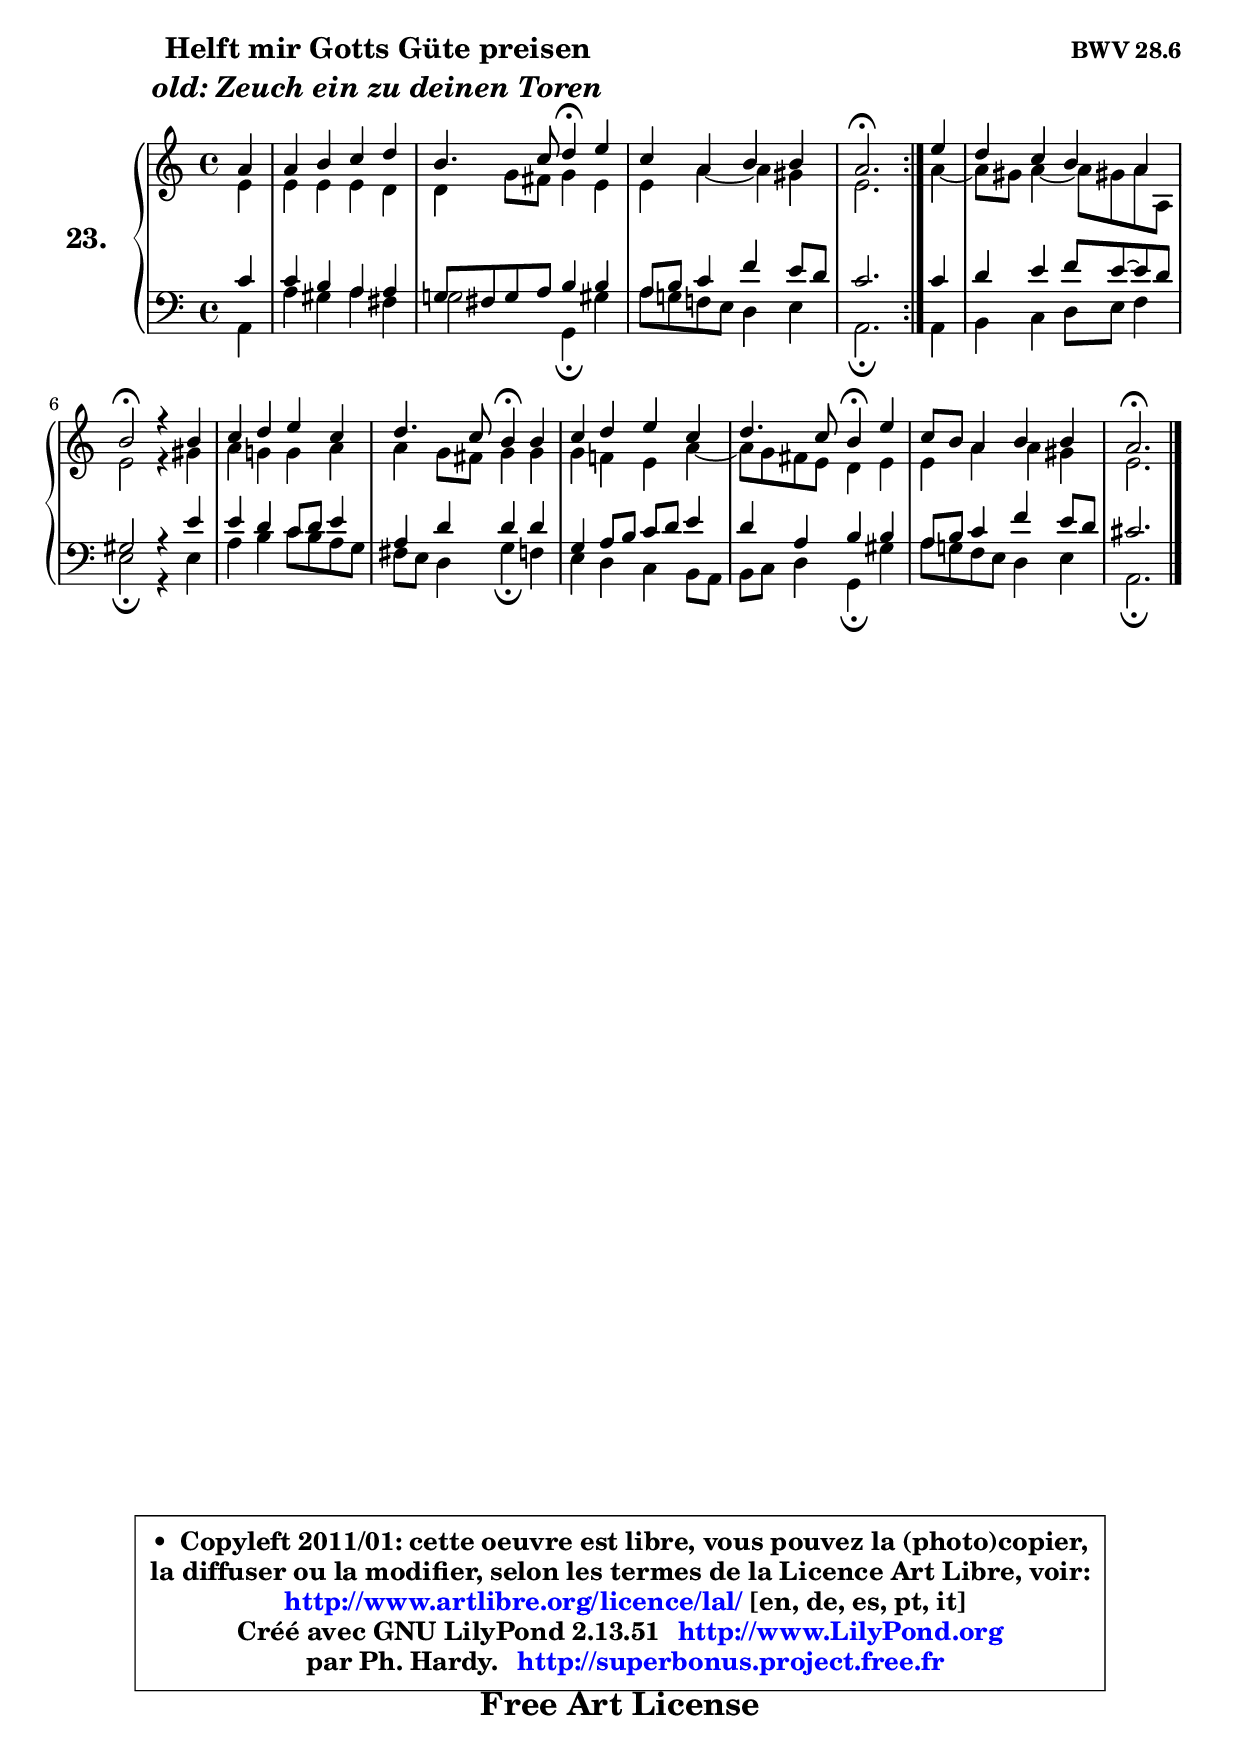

\version "2.13.51"

    \paper {
%	system-system-spacing #'padding = #0.1
%	score-system-spacing #'padding = #0.1
%	ragged-bottom = ##f
%	ragged-last-bottom = ##f
	}

    \header {
      opus = \markup { \bold "BWV 28.6" }
      piece = \markup { \hspace #9 \fontsize #2 \bold \column \center-align { \line { "Helft mir Gotts Güte preisen" }
                     \line { \italic "old: Zeuch ein zu deinen Toren" }
                 } }
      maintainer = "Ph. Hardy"
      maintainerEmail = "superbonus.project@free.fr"
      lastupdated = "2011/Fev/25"
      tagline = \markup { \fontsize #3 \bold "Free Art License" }
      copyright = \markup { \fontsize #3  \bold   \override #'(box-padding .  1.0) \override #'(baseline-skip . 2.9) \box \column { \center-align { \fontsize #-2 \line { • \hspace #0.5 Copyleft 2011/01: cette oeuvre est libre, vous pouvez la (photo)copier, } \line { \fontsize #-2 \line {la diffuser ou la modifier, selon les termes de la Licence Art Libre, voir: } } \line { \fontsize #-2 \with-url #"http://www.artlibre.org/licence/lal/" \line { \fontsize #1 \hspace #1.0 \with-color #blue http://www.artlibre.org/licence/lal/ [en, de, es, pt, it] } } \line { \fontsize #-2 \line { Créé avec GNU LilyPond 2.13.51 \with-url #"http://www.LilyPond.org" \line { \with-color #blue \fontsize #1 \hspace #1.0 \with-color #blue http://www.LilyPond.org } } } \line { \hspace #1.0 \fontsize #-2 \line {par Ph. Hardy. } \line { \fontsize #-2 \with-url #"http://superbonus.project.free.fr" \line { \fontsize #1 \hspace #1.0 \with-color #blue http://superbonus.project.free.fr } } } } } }

	  }

  guidemidi = {
	\repeat volta 2 {
        r4 |
        R1 |
        r2 \tempo 4 = 30 r4 \tempo 4 = 78 r4 |
        R1 |
        \tempo 4 = 40 r2. \tempo 4 = 78 } %fin du repeat
        r4 |
        R1 |
        \tempo 4 = 34 r2 \tempo 4 = 78 r4 r4 |
        R1 |
        r2 \tempo 4 = 30 r4 \tempo 4 = 78 r4 |
        R1 |
        r2 \tempo 4 = 30 r4 \tempo 4 = 78 r4 |
        R1 |
        \tempo 4 = 40 r2. 
	}

  upper = {
	\time 4/4
	\key a \minor
	\clef treble
	\partial 4
	\voiceOne
	<< { 
	% SOPRANO
	\set Voice.midiInstrument = "acoustic grand"
	\relative c'' {
	\repeat volta 2 {
        a4 |
        a4 b c d |
        b4. c8 d4\fermata e4 |
        c4 a b b |
        a2.\fermata } %fin du repeat
        e'4 |
        d4 c b a |
        b2\fermata r4 b4 |
        c4 d e c |
        d4. c8 b4\fermata b4 |
        c4 d e c |
        d4. c8 b4\fermata e4 |
        c8 b a4 b b |
        a2.\fermata
        \bar "|."
	} % fin de relative
	}

	\context Voice="1" { \voiceTwo 
	% ALTO
	\set Voice.midiInstrument = "acoustic grand"
	\relative c' {
	\repeat volta 2 {
        e4 |
        e4 e e d |
        d4 g8 fis g4 e |
        e4 a4 ~ a gis |
        e2. } %fin du repeat
        a4 ~ |
        a8 gis a4 ~ a8 gis! a a, |
        e'2 r4 gis4 |
        a4 g! g a |
        a4 g8 fis g4 g |
        g4 f! e4 a4 ~ |
        a8 g fis e d4 e |
        e4 a a gis |
        e2.
        \bar "|."
	} % fin de relative
	\oneVoice
	} >>
	}

    lower = {
	\time 4/4
	\key a \minor
	\clef bass
	\partial 4
	\voiceOne
	<< { 
	% TENOR
	\set Voice.midiInstrument = "acoustic grand"
	\relative c' {
	\repeat volta 2 {
        c4 |
        c4 b a a |
        g!8 fis g a b4 b |
        a8 b c4 f e8 d |
        c2. } %fin du repeat
        c4 |
        d4 e f8 e8 ~ e8 d |
        gis,2 r4 e'4 |
        e4 d c8 d e4 |
        a,4 d d d |
        g,4 a8 b c d e4 |
        d4 a b b |
        a8 b c4 f e8 d |
        cis2. 
        \bar "|."
	} % fin de relative
	}
	\context Voice="1" { \voiceTwo 
	% BASS
	\set Voice.midiInstrument = "acoustic grand"
	\relative c {
	\repeat volta 2 {
        a4 |
        a'4 gis a fis |
        g2 g,4\fermata gis' |
        a8 g! f! e d4 e |
        a,2.\fermata } %fin du repeat
        a4 |
        b4 c d8 e f4 |
        e2\fermata r4 e4 |
        a4 b c8 b a g |
        fis8 e d4 g\fermata f4 |
        e4 d c b8 a |
        b8 c d4 g,\fermata gis' |
        a8 g! f e d4 e |
        a,2.\fermata
        \bar "|."
	} % fin de relative
	\oneVoice
	} >>
	}


    \score { 

	\new PianoStaff <<
	\set PianoStaff.instrumentName = \markup { \bold \huge "23." }
	\new Staff = "upper" \upper
	\new Staff = "lower" \lower
	>>

    \layout {
%	ragged-last = ##f
	   }

         } % fin de score

  \score {
    \unfoldRepeats { << \guidemidi \upper \lower >> }
    \midi {
    \context {
     \Staff
      \remove "Staff_performer"
               }

     \context {
      \Voice
       \consists "Staff_performer"
                }

     \context { 
      \Score
      tempoWholesPerMinute = #(ly:make-moment 78 4)
		}
	    }
	}

